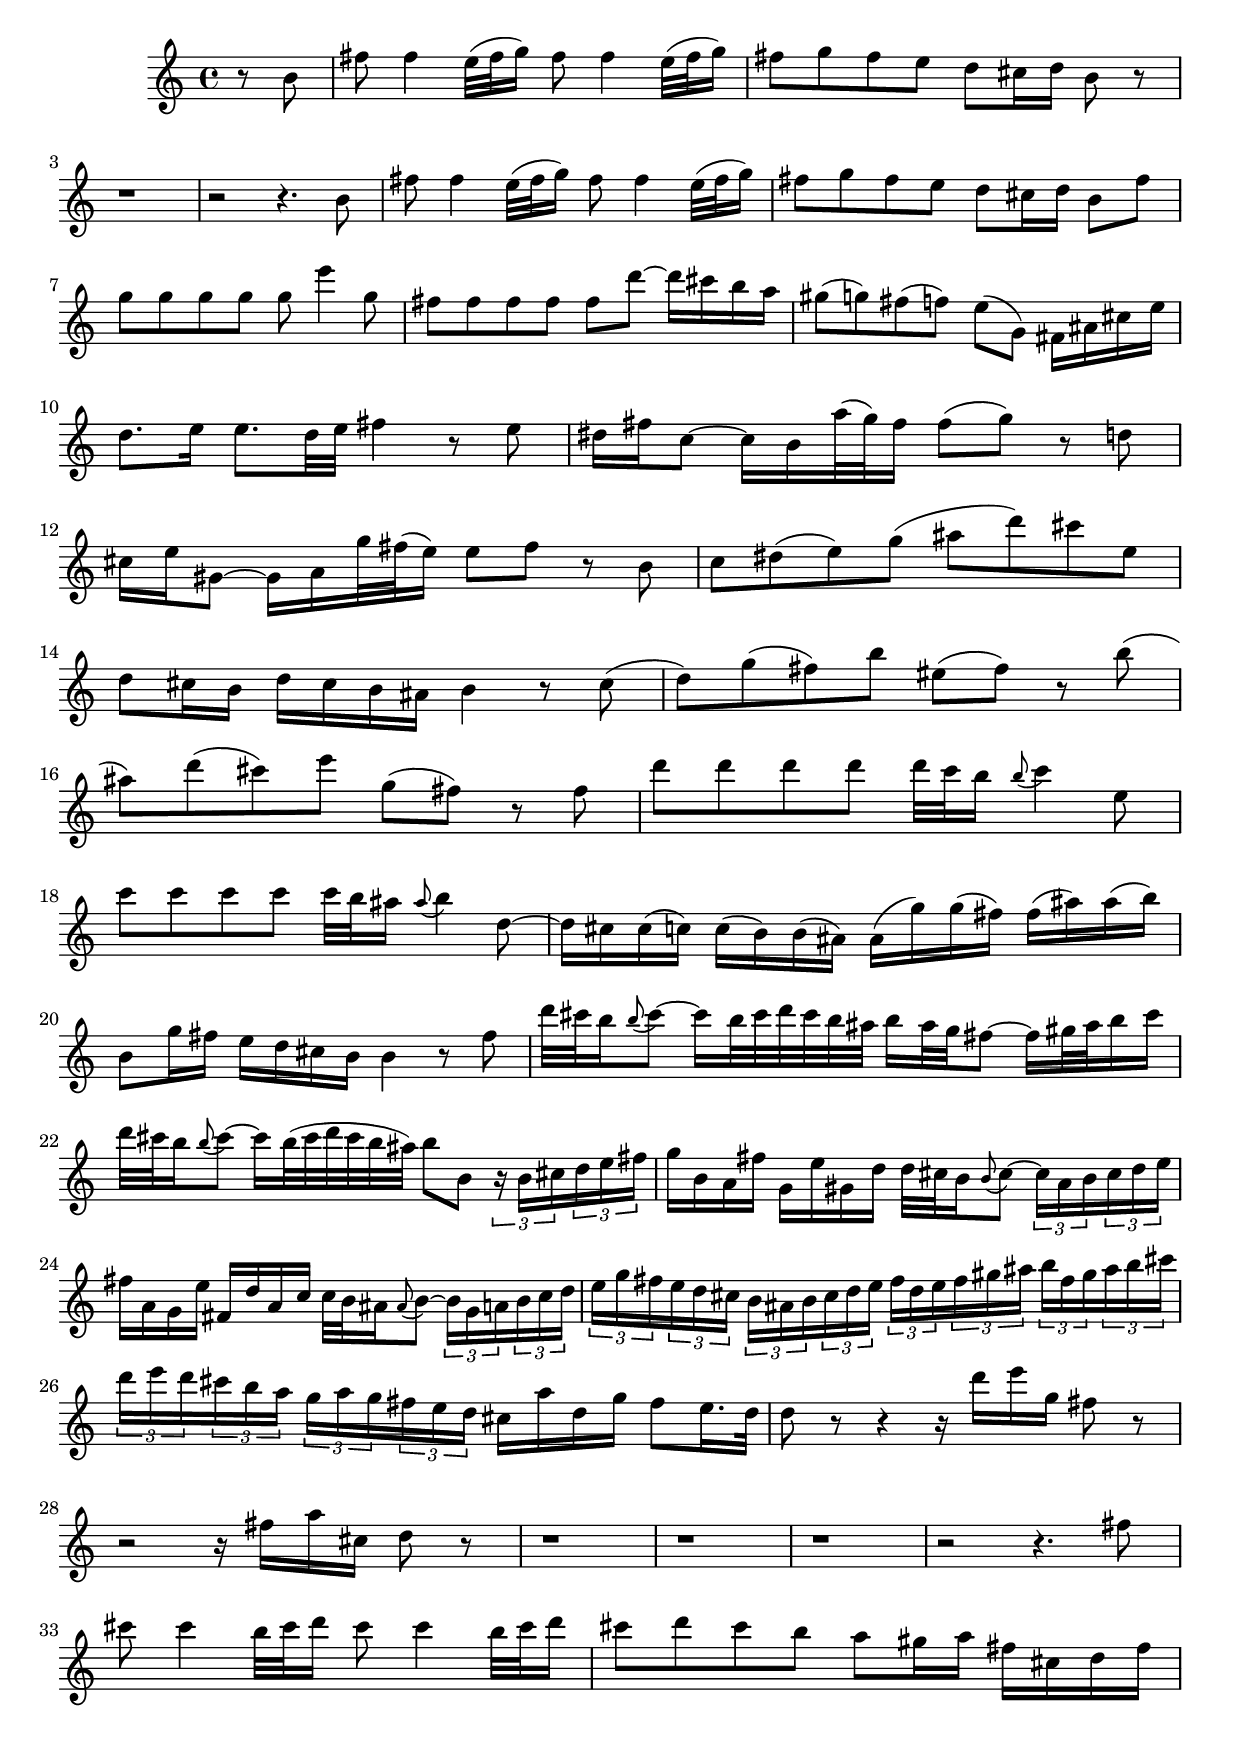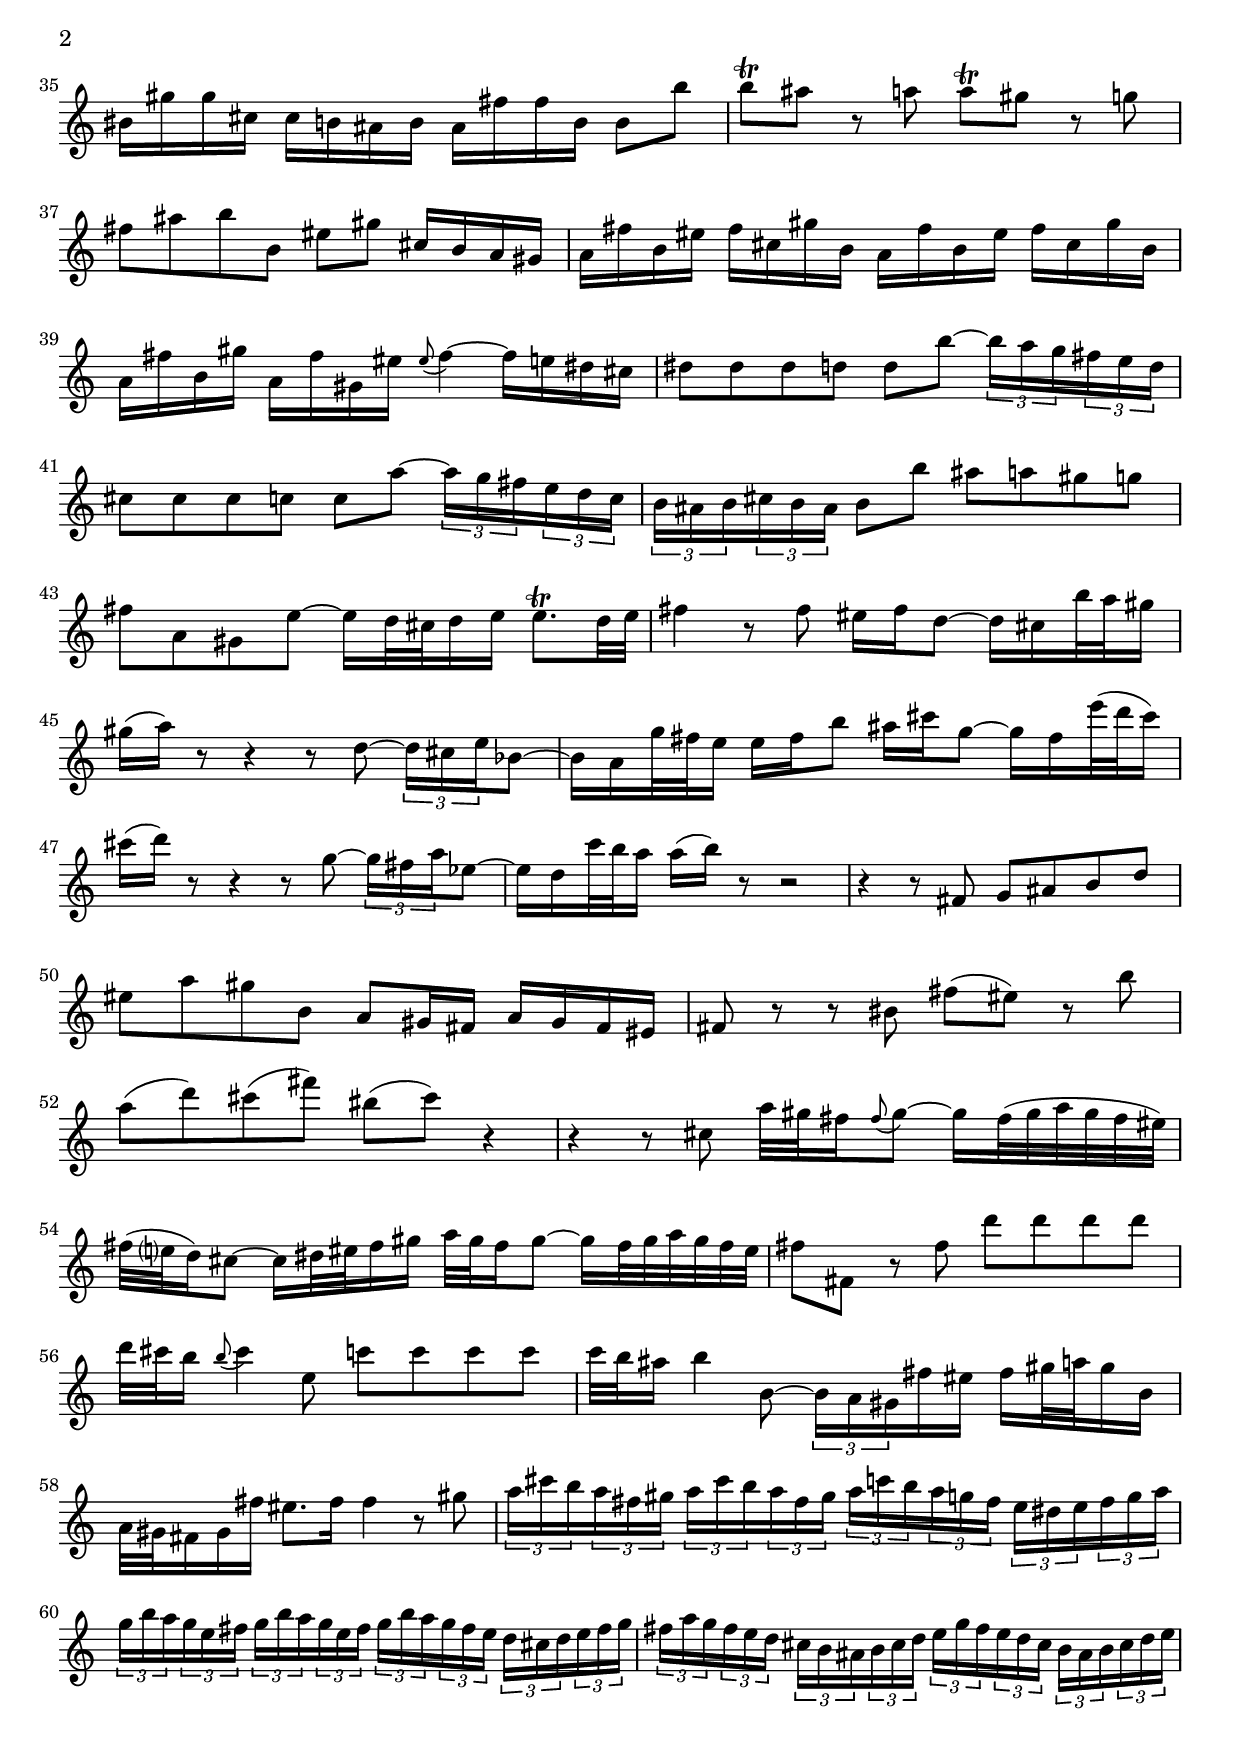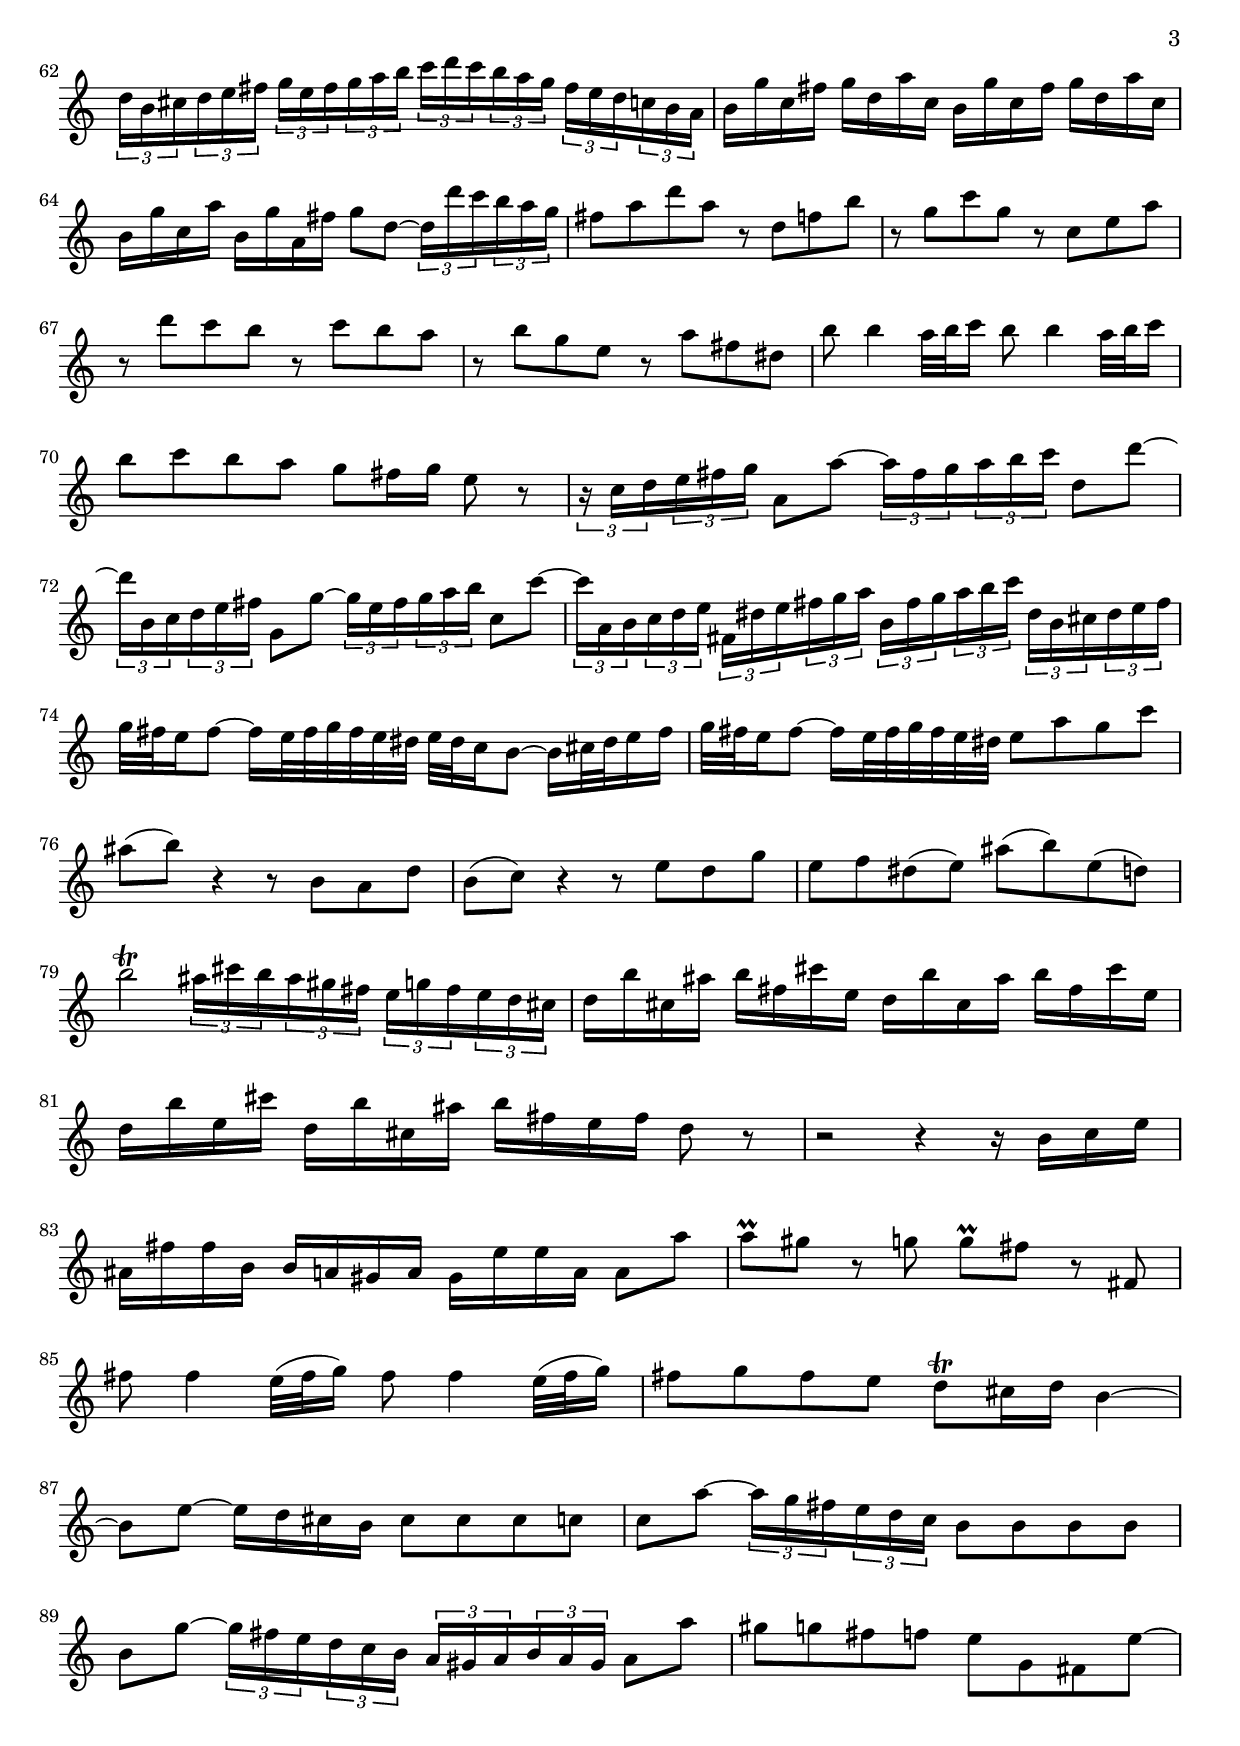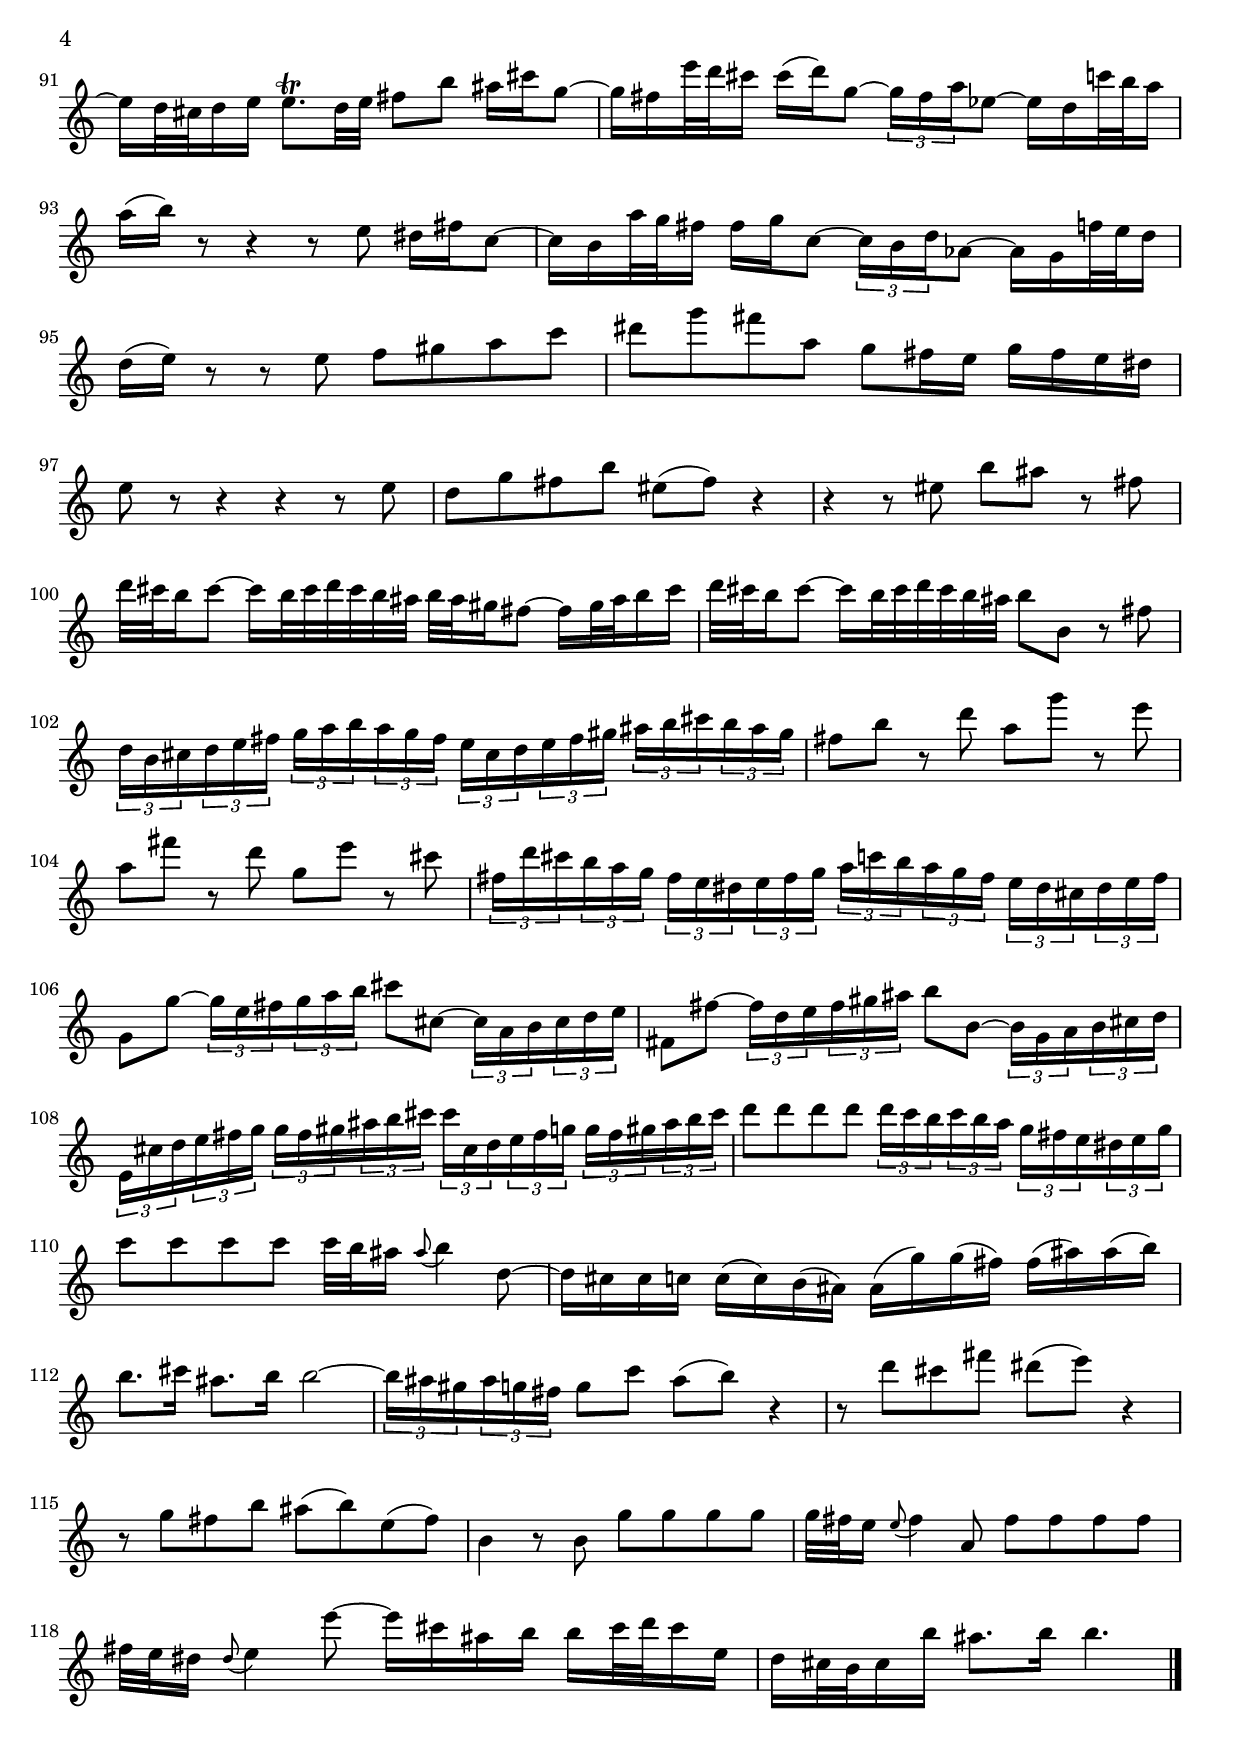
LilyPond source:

% Sonata for Flute and Haprsichord BWV 1030 in B minor I Andante

%{
    Copyright 2017 Edmundo Carmona Antoranz. Released under CC 4.0 by-sa
    Original Manuscript is public domain
%}


\version "2.18.2"

\time 4/4
\key b \minor

\relative c' {

    \partial 4 r8 b'

    % 1
    fis' fis4 e32( fis g16) fis8 fis4 e32( fis g16 )

    % 2
    fis8 g fis e d cis16 d b8 r
    
    % 3
    r1
    
    % 4 2nd system from Bach's score starts on 3rd beat
    r2 r4. b8
    
    % 5
    fis' fis4 e32( fis g16) fis8 fis4 e32( fis g16 )
    
    % 6
    fis8 g fis e d cis16 d b8 fis'
    
    % 7
    g g g g g e'4 g,8
    
    % 8 3rd system from Bach's score starts on 3rd beat
    fis fis fis fis fis d'8~ d16 cis b a
    
    % 9
    gis8( g) fis( f) e( g,) fis16 ais cis e
    
    % 10
    d8. e16 e8. d32 e fis4 r8 e
    
    % 11
    dis16 fis c8~ c16 b a'32( g) fis16 fis8( g) r d
    
    % 12 4th system from bachs's score starts on 2nd beat
    cis16 e gis,8~ gis16 a g'32 fis( e16) e8 fis r b,
    
    % 13
    c dis( e) g( ais d) cis e,
    
    % 14
    d8 cis16 b d cis b ais b4 r8 cis(
    
    % 15 5th system from bach's score starts on 4th beat
    d) g( fis) b eis,( fis) r b(
    
    % 16
    ais) d( cis) e g,( fis) r fis
    
    % 17
    d' d d d d32 c b16 \appoggiatura b8 c4 e,8
    
    % 18
    c' c c c c32 b ais16 \appoggiatura ais8 b4 d,8~
    
    % 19 6th system from bach's manuscript starts here
    d16 cis cis( c) c( b) b( ais) ais( g') g( fis) fis( ais) ais( b)
    
    % 20
    b,8 g'16 fis e d cis b b4 r8 fis'8
    
    % 21
    d'32 cis b16 \appoggiatura b8 cis8~ cis16 b32 cis d cis b ais b16 ais32 g fis8~ fis16 gis32 ais b16 cis
    
    % 22 2nd page 1st system from bach's score starts here
    d32 cis b16 \appoggiatura b8 cis8~ cis16 b32( cis d cis b ais) b8 b, \tuplet 3/2 8 { r16 b cis d e fis }
    
    % 23
    g16 b, a fis' g, e' gis, d' d32 cis b16 \appoggiatura b8 cis8~ \tuplet 3/2 8 { cis16 a b cis d e }
    
    % 24
    fis16 a, g e' fis, d' a c c32 b ais16 \appoggiatura ais8 b8~ \tuplet 3/2 8 { b16 g a b c d }
    
    % 25 2nd page 2dn system from bachs's score starts here
    \tuplet 3/2 8 { e g fis e d cis b ais b cis d e fis d e fis gis ais b fis gis ais b cis }
    
    % 26
    \tuplet 3/2 8 { d e d cis b a g a g fis e d } cis a' d, g fis8 e16. d32
    
    % 27 2nd page 3rd system from bachs score starts on 3rd beat
    d8 r r4 r16 d' e g,  fis8 r
    
    % 28
    r2 r16 fis a cis, d8 r
    
    % 29
    r1
    
    % 30 2nd page 4th system from bach's score starts on 2nd beat
    r1
    
    % 31
    r1
    
    % 32 2nd page 5th system from bach's score starts on 2nd beat
    r2 r4. fis8 % bringing back the theme on the 5th
    
    % 33
    cis' cis4 b32 cis d16 cis8 cis4 b32 cis d16
    
    % 34
    cis 8 d cis b a gis16 a fis cis d fis
    
    % 35 2nd page 6th system from bach's score starts here
    bis, gis' gis cis, cis b ais b ais fis' fis b, b8 b'
    
    % 36
    b\trill ais r a a\trill gis r g
    
    % 37
    fis ais b b, eis gis cis,16 b a gis
    
    % 38 3rd page from bach's score starts here
    a fis' b, eis fis cis gis' b, a fis' b, eis fis cis gis' b, 
    
    % 39
    a fis' b, gis' a, fis' gis, eis' \appoggiatura eis8 fis4~ fis16 e dis cis
    
    % 40
    dis8 dis dis d d b'~ \tuplet 3/2 8 { b16 a g fis e d }
    
    % 41 3rd page 2nd system from bach's score starts here
    cis8 cis cis c c a'~ \tuplet 3/2 8 { a16 g fis e d c }
    
    % 42
    \tuplet 3/2 8 { b ais b cis b ais } b8 b' ais a gis g
    
    % 43
    fis a, gis e'~ e16 d32 cis d16 e e8.\trill d32 e 
    
    % 44 3rd page 3rd system from bachs score starts on 3rd beat
    fis4 r8 fis eis16 fis d8~ d16 cis b'32 a gis16
    
    % 45
    gis( a) r8 r4 r8 d,8~ \tuplet 3/2 8 { d16 cis e } bes8~
    
    % 46
    bes16 a g'32 fis e16 e fis b8 ais16 cis g8~ g16 fis e'32( d cis16)
    
    % 47 3rd page 4th system from bachs score starts on 2nd beat
    cis( d) r8 r4 r8 g,~ \tuplet 3/2 8 { g16 fis a } ees8~
    
    % 48
    ees16 d c'32 b a16 a( b) r8 r2
    
    % 49
    r4 r8 fis, g ais b d
    
    % 50 3rd page 5th system from bach's score starts on 3rd beat
    eis a gis b, a gis16 fis a gis fis eis
    
    % 51
    fis8 r r bis fis'( eis) r b'
    
    % 52
    a( d) cis( fis) bis,( cis) r4
    
    % 53 3rd page 6th syste from bach's score starts on 3rd beat
    r4 r8 cis, a'32 gis fis16 \appoggiatura fis8 gis8~ gis16 fis32( gis a gis fis eis)
    
    % 54
    fis32( e? d16) cis8~ cis16 dis32 eis fis16 gis a32 gis fis16 gis8~ gis16 fis32 gis a gis fis eis
    
    % 55
    fis8 fis, r fis' d' d d d
    
    % 56 4th page from bach's score starts here
    d32 cis b16 \appoggiatura b8 cis4 e,8 c' c c c
    
    % 57
    c32 b ais16 b4 b,8~ \tuplet 3/2 8 { b16 a gis } fis' eis fis gis32 a gis16 b,
    
    % 58
    a32 gis fis16 gis fis' eis8. fis16 fis4 r8 gis
    
    % 59 4th page 2nd system from bach's score starts on 2nd beat
    \tuplet 3/2 8 { a16 cis b a fis gis a cis b a fis gis a c b a g fis e dis e fis g a }
    
    % 60
    \tuplet 3/2 8 { g b a g e fis g b a g e fis g b a g fis e d cis d e fis g }
    
    % 61 4th page 3rd system from bach's score starts on 3rd beat
    \tuplet 3/2 8 { fis a g fis e d cis b ais b cis d e g fis e d cis b ais b cis d e }
    
    % 62
    \tuplet 3/2 8 { d b cis d e fis g e fis g a b c d c b a g fis e d c b a }
    
    % 63
    b g' c, fis g d a' c, b g' c, fis g d a' c,
    
    % 64 4th page 4th system from bach's score starts here
    b g' c, a' b, g' a, fis' g8 d~ \tuplet 3/2 8 { d16 d' c b a g }
    
    % 65
    fis8 a d a r d, f b
    
    % 66
    r g c g r c, e a
    
    % 67 4th page 5th system from bach's score starts here
    r d c b r c b a
    
    % 68
    r b g e r a fis dis
    
    % 69
    b'8 b4 a32 b c16 b8 b4 a32 b c16
    
    % 70 4th page 6th system from bach's score starts here
    b8 c b a g fis16 g e8 r
    
    % 71
    \tuplet 3/2 8 { r16 c d e fis g } a,8 a'~ \tuplet 3/2 8 { a16 fis g a b c } d,8 d'~
    
    % 72 5th page from bach's score starts on 4th beat
    \tuplet 3/2 8 { d16 b, c d e fis } g,8 g'~ \tuplet 3/2 8 { g16 e fis g a b } c,8 c'~
    
    % 73
    \tuplet 3/2 8 { c16 a, b c d e fis, dis' e fis g a b, fis' g a b c dis, b cis dis e fis }
    
    % 74
    g32 fis e16 fis8~ fis16 e32 fis g fis e dis e dis c16 b8~ b16 cis32 dis e16 fis
    
    % 75 5th page 2nd system from bach's score starts on 2nd beat
    g32 fis e16 fis8~ fis16 e32 fis g fis e dis e8 a g c
    
    % 76
    ais( b) r4 r8 b, a d
    
    % 77
    b( c) r4 r8 e d g
    
    % 78 5th page 3rd system from bach's score starts on 2nd beat
    e f dis( e) ais( b) e,( d)
    
    % 79
    b'2\trill \tuplet 3/2 8 { ais16 cis b ais gis fis e g fis e d cis }
    
    % 80
    d b' cis, ais' b fis cis' e, d b' cis, ais' b fis cis' e,
    
    % 81
    d b' e, cis' d, b' cis, ais' b fis e fis d8 r
    
    % 82 5th page 4th system from bach's score starts here
    r2 r4 r16 b c e
    
    % 83
    ais, fis' fis b, b a gis a gis e' e a, a8 a'
    
    % 84
    a\prall gis r g g\prall fis r fis,
    
    % 85 5th page 5th system from bach's score starts on 3rd beat
    fis' fis4 e32( fis g16) fis8 fis4 e32( fis g16)
    
    % 86
    fis8 g fis e d\trill cis16 d b4~
    
    % 87
    b8 e~ e16 d cis b cis8 cis cis c8
    
    % 88
    c a'~ \tuplet 3/2 8 { a16 g fis e d c } b8 b b b
    
    % 89 5th page 6th system from bach's score starts here
    b g'~ \tuplet 3/2 8 { g16 fis e d c b a gis a b a gis } a8 a'
    
    % 90
    gis g fis f e g, fis e'~
    
    % 91
    e16 d32 cis d16 e e8.\trill d32 e fis8 b ais16 cis g8~
    
    % 92 6th page from bach's score starts here
    g16 fis e'32 d cis16 cis( d) g,8~ \tuplet 3/2 8 { g16 fis a } ees8~ ees16 d c'32 b a16
    
    % 93
    a( b) r8 r4 r8 e, dis16 fis c8~
    
    % 94
    c16 b a'32 g fis16 fis g c,8~ \tuplet 3/2 8 { c16 b d } aes8~ aes16 g f'32 e d16
    
    % 95 6th page 2nd system from bach's score starts here
    d( e) r8 r e f gis a c
    
    % 96
    dis g fis a, g fis16 e g fis e dis
    
    % 97
    e8 r r4 r r8 e
    
    % 98 6th page 3rd system from bach's score starts on 3rd beat
    d g fis b eis,( fis) r4
    
    % 99
    r r8 eis b' ais r fis
    
    % 100
    d'32 cis b16 cis8~ cis16 b32 cis d cis b ais b ais gis16 fis8~ fis16 gis32 ais b16 cis
    
    % 101 6th page 4th system from bach's score starts on 2nd beat
    d32 cis b16 cis8~ cis16 b32 cis d cis b ais b8 b, r fis'
    
    % 102
    \tuplet 3/2 8 { d16 b cis d e fis g a b a g fis e cis d e fis gis ais b cis b ais gis }
    
    % 103 6th page 5th system frombach's score starts on 3rd beat
    fis8 b r d a g' r e
    
    % 104
    a, fis' r d g, e' r cis
    
    % 105
    \tuplet 3/2 8 { fis,16 d' cis b a g fis e dis e fis g a c b a g fis e dis cis dis e fis }
    
    % 106 6th page 6th system from bach's score starts here
    g,8 g'~ \tuplet 3/2 8 { g16 e fis g a b } cis8 cis,~ \tuplet 3/2 8 { cis16 a b cis d e }
    
    % 107
    fis,8 fis'~ \tuplet 3/2 8 { fis16 d e fis gis ais } b8 b,~ \tuplet 3/2 8 { b16 g a b cis d }
    
    % 108 7th page from bach's score starts on 3rd beat
    \tuplet 3/2 8 { e, cis' d e fis g g fis gis ais b cis cis cis, d e fis g g fis gis ais b cis }
    
    % 109
    d8 d d d \tuplet 3/2 8 { d16 c b c b a g fis e dis e g }
    
    % 110
    c8 c c c c32 b ais16 \appoggiatura ais8 b4 d,8~
    
    % 111 7th page 2nd system from bach's score starts on 3rd beat
    d16 cis cis c c( c) b( ais) ais( g') g( fis) fis( ais) ais( b)
    
    % 112
    b8. cis16 ais8. b16 b2~
    
    % 113
    \tuplet 3/2 8 { b16 ais gis ais g fis } g8 c ais( b) r4
    
    % 114
    r8 d cis fis dis( e) r4
    
    % 115 7th page 3rd system from bach's score starts here
    r8 g, fis b ais( b) e,( fis)
    
    % 116
    b,4 r8 b g' g g g
    
    % 117
    g32 fis e16 \appoggiatura e8 fis4 a,8 fis' fis fis fis
    
    % 118
    fis32 e dis16 \appoggiatura dis8 e4 e'8~ e16 cis ais b b cis32 d cis16 e,
    
    % 119 7th page 4th system from bach's score starts here
    d cis32 b cis16 b' ais8. b16 b4. \bar "|."
    
}
